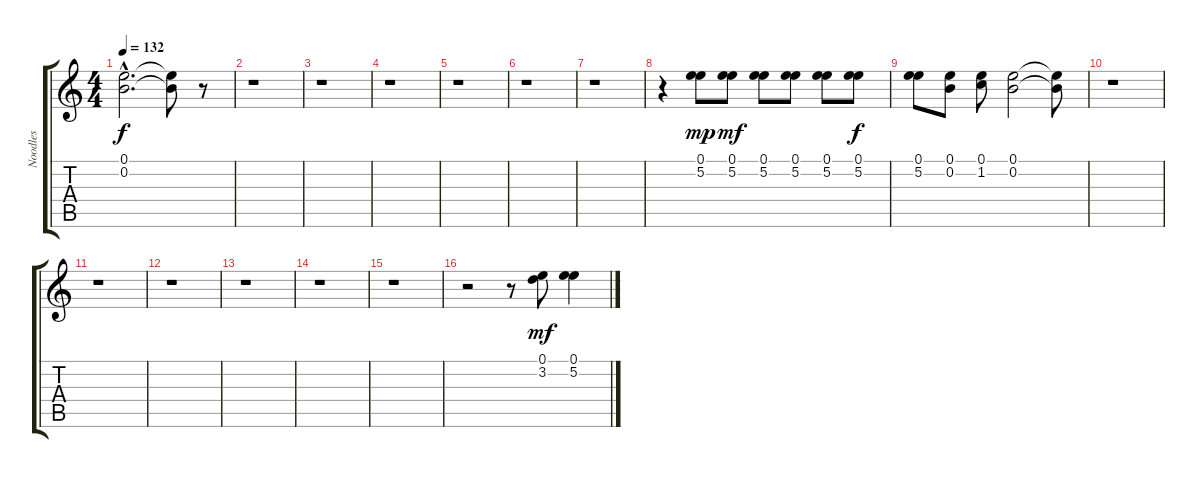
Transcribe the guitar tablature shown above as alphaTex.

\track ("Noodles" "Noodles") {instrument electricguitarclean}
\staff {score tabs}
\tuning (E4 B3 G3 D3 A2 E2) {hide}
\ts (4 4)
\tempo 132
\clef g2
\ks c
(0.1{hac t} 0.2{hac t}).2{d dy f} (0.1{t} 0.2{t}).8 r.8 |
r.1 |
r.1 |
r.1 |
r.1 |
r.1 |
r.1 |
r.4 (0.1 5.2).8{dy mp} (0.1 5.2).8{dy mf} (0.1 5.2).8 (0.1 5.2).8 (0.1 5.2).8 (0.1 5.2).8{dy f} |
(0.1 5.2).8 (0.1 0.2).8 (0.1 1.2).8 (0.1 0.2).2 (0.1{t} 0.2{t}).8 |
r.1 |
r.1 |
r.1 |
r.1 |
r.1 |
r.1 |
r.2 r.8 (0.1 3.2).8{dy mf} (0.1 5.2).4
